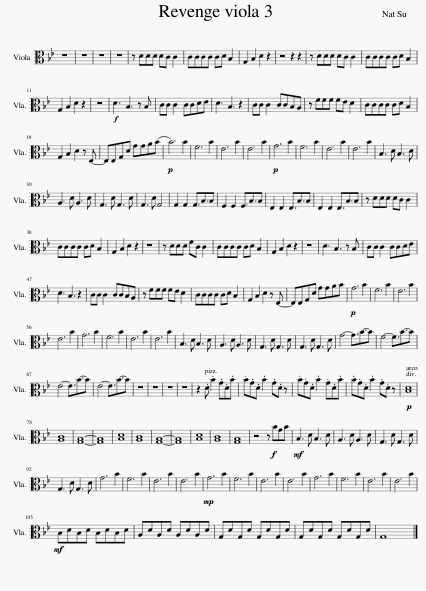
X:1
L:1/8
M:none
I:linebreak $
K:Bb
V:1 alto
V:1
 z8 | z8 | z8 | z8 | z DDD DC C2 | %5
 CCCC CD B,2 | G,2 B,2 D2 z2 | z4 z2 z2 | z DDD DC C2 | CCCC CD B,2 |$ %10
 G,2 B,2 D2 z2 | z8 |!f! D3 B,3 z B, | CC C2 CCDE | D3 B,3 z2 | %15
 CC C2 CCB,A, | z FFF FE D2 | CCCC CD B,2 |$ G,2 B,2 D2 z E,- | E,E,G,D GGA(B | %20
!p! B6) B2 | F6 B2 | E6 B2 | E6 B2 |!p! G6 B2 | %25
 F6 B2 | E6 B2 | E6 B2 | B,3 D B,3 D |$ A,3 D A,3 D | %30
 G,3 D G,3 D | G,3 D G,4 | G,2 G,2 G,3/2B,3/2B, | F,2 F,2 F,3/2B,3/2B, | E,2 E,2 E,3/2B,3/2B, | %35
 E,2 E,2 E,3/2B,3/2B, | z DDD DC C2 |$ CCCC CD B,2 | G,2 B,2 D2 z2 | z8 | %40
 z DDD FC C2 | CCCC CD B,2 | G,2 B,2 D2 z2 | z8 | D3 B,3 z B, | %45
 CC C2 CCDE |$ D3 B,3 z2 | CC C2 CCB,A, | z FFF FE D2 | CCCC CD B,2 | %50
 G,2 B,2 D2 z E,- | E,E,G,D GGAB |!p! G6 B2 | F6 B2 | E6 B2 |$ %55
 E6 B2 | G6 B2 | F6 B2 | E6 B2 | E6 B2 | %60
 B,3 D B,3 D | A,3 D A,3 D | G,3 D G,3 D | G,3 D G,3 D | G4- G3/2B3/2-B | %65
 F4- F3/2B3/2-B |$ E4- E3/2B3/2-B | E4- E3/2B3/2-B | z8 | z8 | %70
 z8 | z8 | z2 .D .B2 .G.D.B | .B.G.D .B2 .G.D z | .B.G.D .B2 .G.D.B | %75
 .B.G.D .B2 .G.D z |!p! [B,D]8 |$ [A,C]8 | [G,B,]8- | [G,B,]8 | %80
 [B,D]8 | [A,C]8 | [G,B,]8- | [G,B,]8 | [B,D]8 | %85
 [A,C]8 | [G,B,]8 | z4 z!f! BGB |!mf! B,3 D B,3 D | A,3 D A,3 D | %90
 G,3 D G,3 D |$ G,3 D G,3 D | G6 B2 | F6 B2 | E6 B2 | %95
 E6 B2 |!mp! G6 B2 | F6 B2 | E6 B2 | E6 B2 | %100
 G6 B2 | F6 B2 | E6 B2 | E6 B2 |$!mf! B,DB,D B,DB,D | %105
 A,DA,D A,DA,D | G,DG,D G,DG,D | G,DG,D G,DG,D | G,8 |] %109
